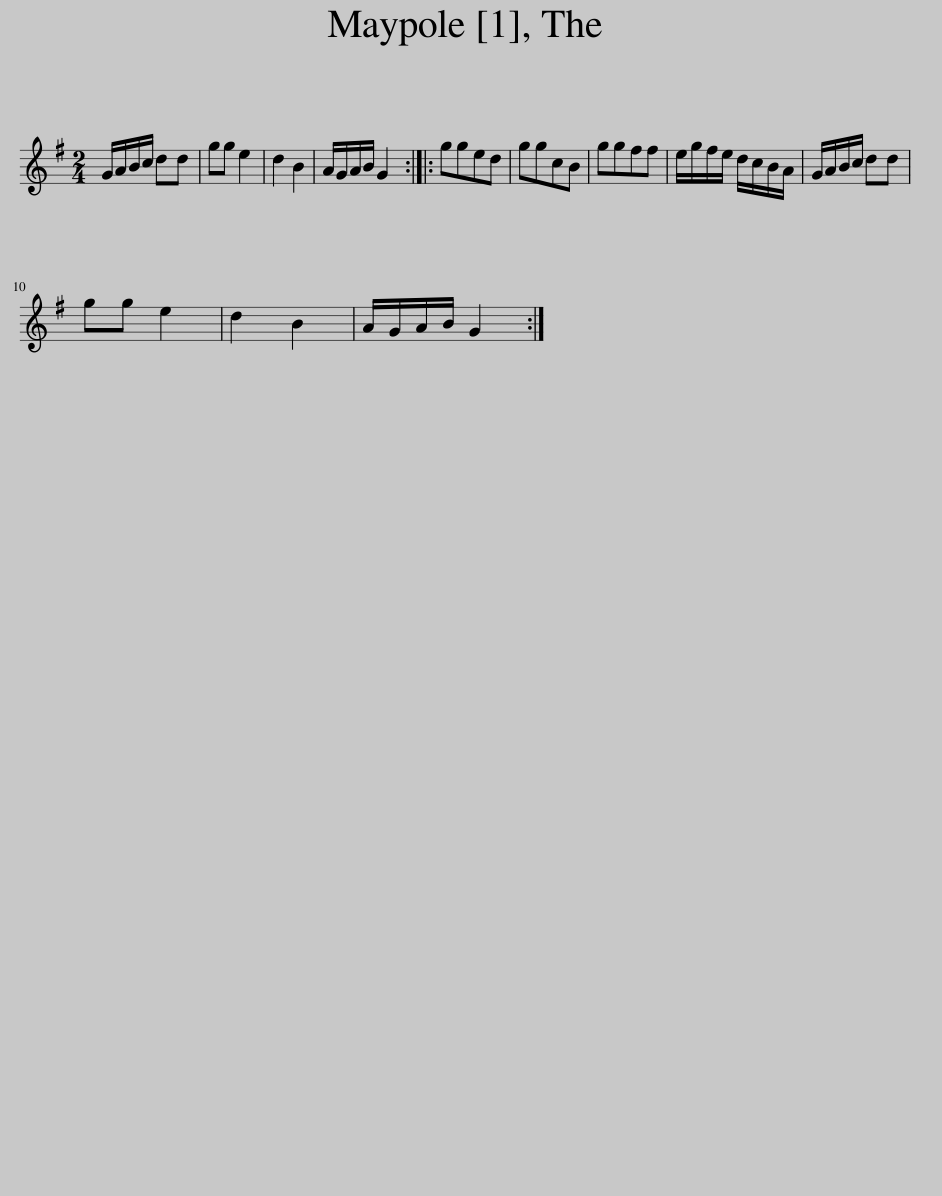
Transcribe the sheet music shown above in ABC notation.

X:1
L:1/8
M:2/4
I:linebreak $
K:G
V:1 treble
V:1
 G/A/B/c/ dd | gg e2 | d2 B2 | A/G/A/B/ G2 :: gged | %5
 ggcB | ggff | e/g/f/e/ d/c/B/A/ | G/A/B/c/ dd |$ gg e2 | %10
 d2 B2 | A/G/A/B/ G2 :| %12
